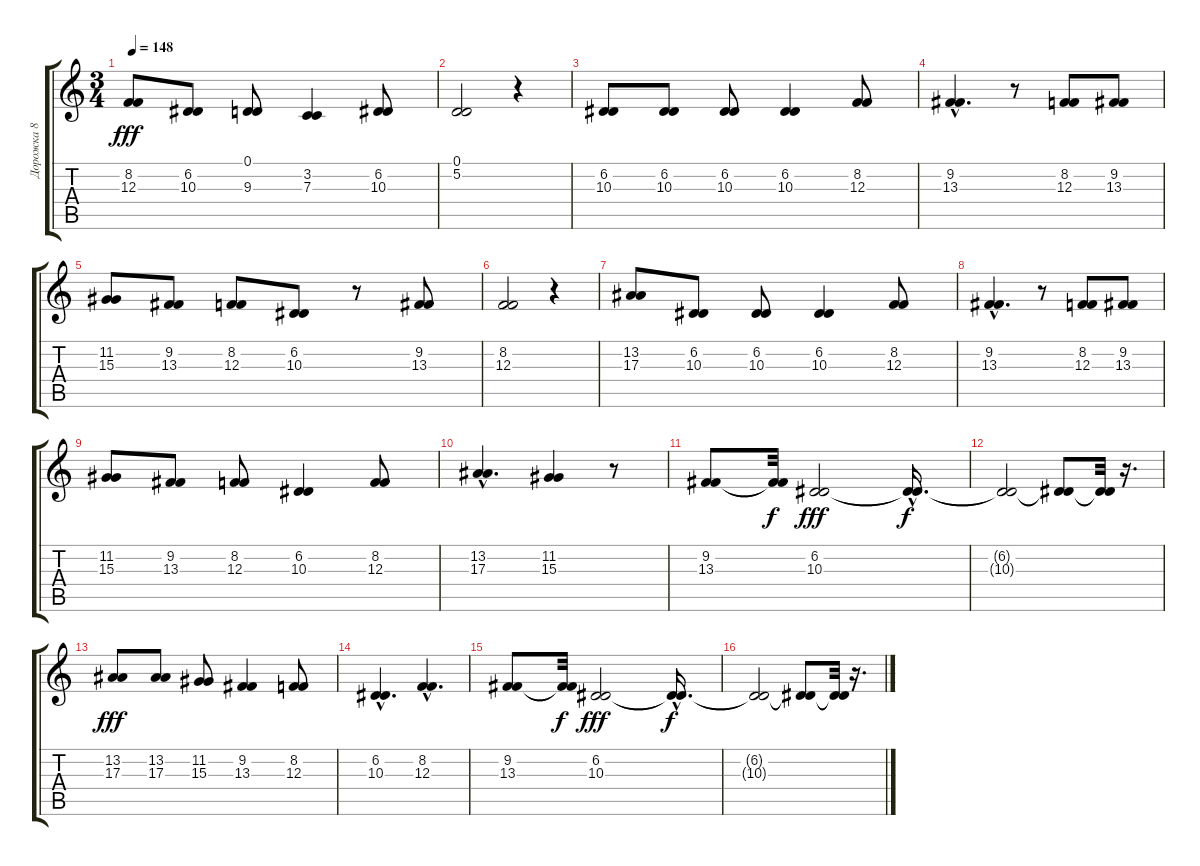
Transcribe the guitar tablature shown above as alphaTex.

\track ("Дорожка 8" "Дорожка 8") {instrument voiceoohs}
\staff {score tabs}
\tuning (D4 A3 F3 C3 G2 D2) {hide}
\ts (3 4)
\tempo 148
\clef g2
\ks c
(8.2 12.3).8{dy fff} (6.2 10.3).8 (0.1 9.3).8 (3.2 7.3).4 (6.2 10.3).8 |
(0.1 5.2).2 r.4 |
(6.2 10.3).8 (6.2 10.3).8 (6.2 10.3).8 (6.2 10.3).4 (8.2 12.3).8 |
(9.2{hac} 13.3{hac}).4{d} r.8 (8.2 12.3).8 (9.2 13.3).8 |
(11.2 15.3).8 (9.2 13.3).8 (8.2 12.3).8 (6.2 10.3).8 r.8 (9.2 13.3).8 |
(8.2 12.3).2 r.4 |
(13.2 17.3).8 (6.2 10.3).8 (6.2 10.3).8 (6.2 10.3).4 (8.2 12.3).8 |
(9.2{hac} 13.3{hac}).4{d} r.8 (8.2 12.3).8 (9.2 13.3).8 |
(11.2 15.3).8 (9.2 13.3).8 (8.2 12.3).8 (6.2 10.3).4 (8.2 12.3).8 |
(13.2{hac} 17.3{hac}).4{d} (11.2 15.3).4 r.8 |
(9.2 13.3).8 (9.2{t} 13.3{t}).32{dy f} (6.2 10.3).2{dy fff} (6.2{hac t} 10.3{hac t}).16{d dy f} |
(6.2{t} 10.3{t}).2 (6.2{t} 10.3{t}).8 (6.2{t} 10.3{t}).32 r.16{d} |
(13.2 17.3).8{dy fff} (13.2 17.3).8 (11.2 15.3).8 (9.2 13.3).4 (8.2 12.3).8 |
(6.2{hac} 10.3{hac}).4{d} (8.2{hac} 12.3{hac}).4{d} |
(9.2 13.3).8 (9.2{t} 13.3{t}).32{dy f} (6.2 10.3).2{dy fff} (6.2{hac t} 10.3{hac t}).16{d dy f} |
(6.2{t} 10.3{t}).2 (6.2{t} 10.3{t}).8 (6.2{t} 10.3{t}).32 r.16{d}
